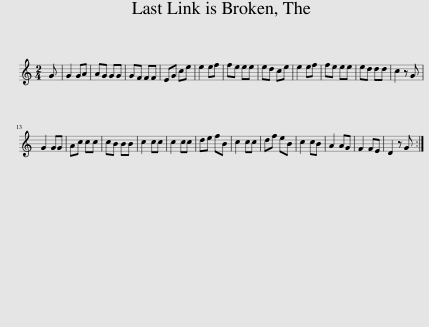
X:1
L:1/8
M:2/4
I:linebreak $
K:C
V:1 treble
V:1
 G | G2 GA | AG GG | GF FF | EG ce | %5
 e2 ef | fe ee | ed ce | e2 ef | fe ee | %10
 ed dd | c2 z G |$ G2 GG | Ac cc | cB BB | %15
 c2 cc | c2 cc | de fB | c2 cc | df eB | %20
 c2 cB | A2 AG | F2 FE | D2 z G :| %24
